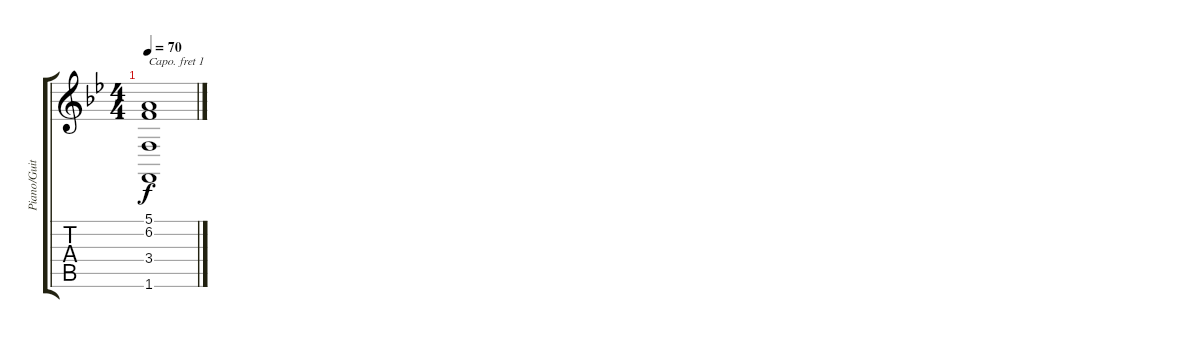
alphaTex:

\track ("Piano/Guitar" "Piano/Guit") {instrument musicbox}
\staff {score tabs}
\capo 1
\tuning (Eb4 Bb3 Gb3 Db3 Ab2 Eb2) {hide}
\ts (4 4)
\tempo 70
\clef g2
\ks bb
(5.1{t} 6.2{t} 3.4{t} 1.6{t}).1{dy f}
